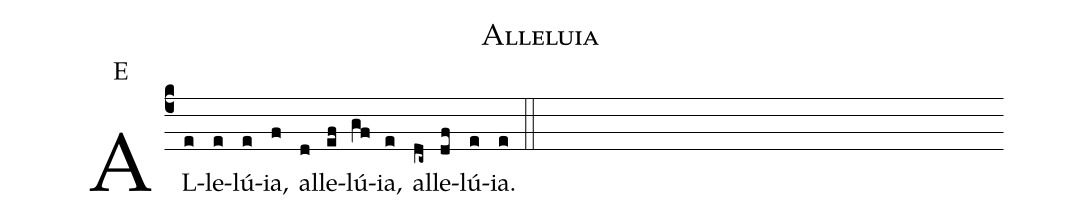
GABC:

name: Alleluia;
annotation: E;
%%
(c4)
AL(e)le(e)lú(e)ia,(f) al(d)le(ef)lú(gf)ia,(e) al(dc~)le(df)lú(e)ia.(e) (::)
